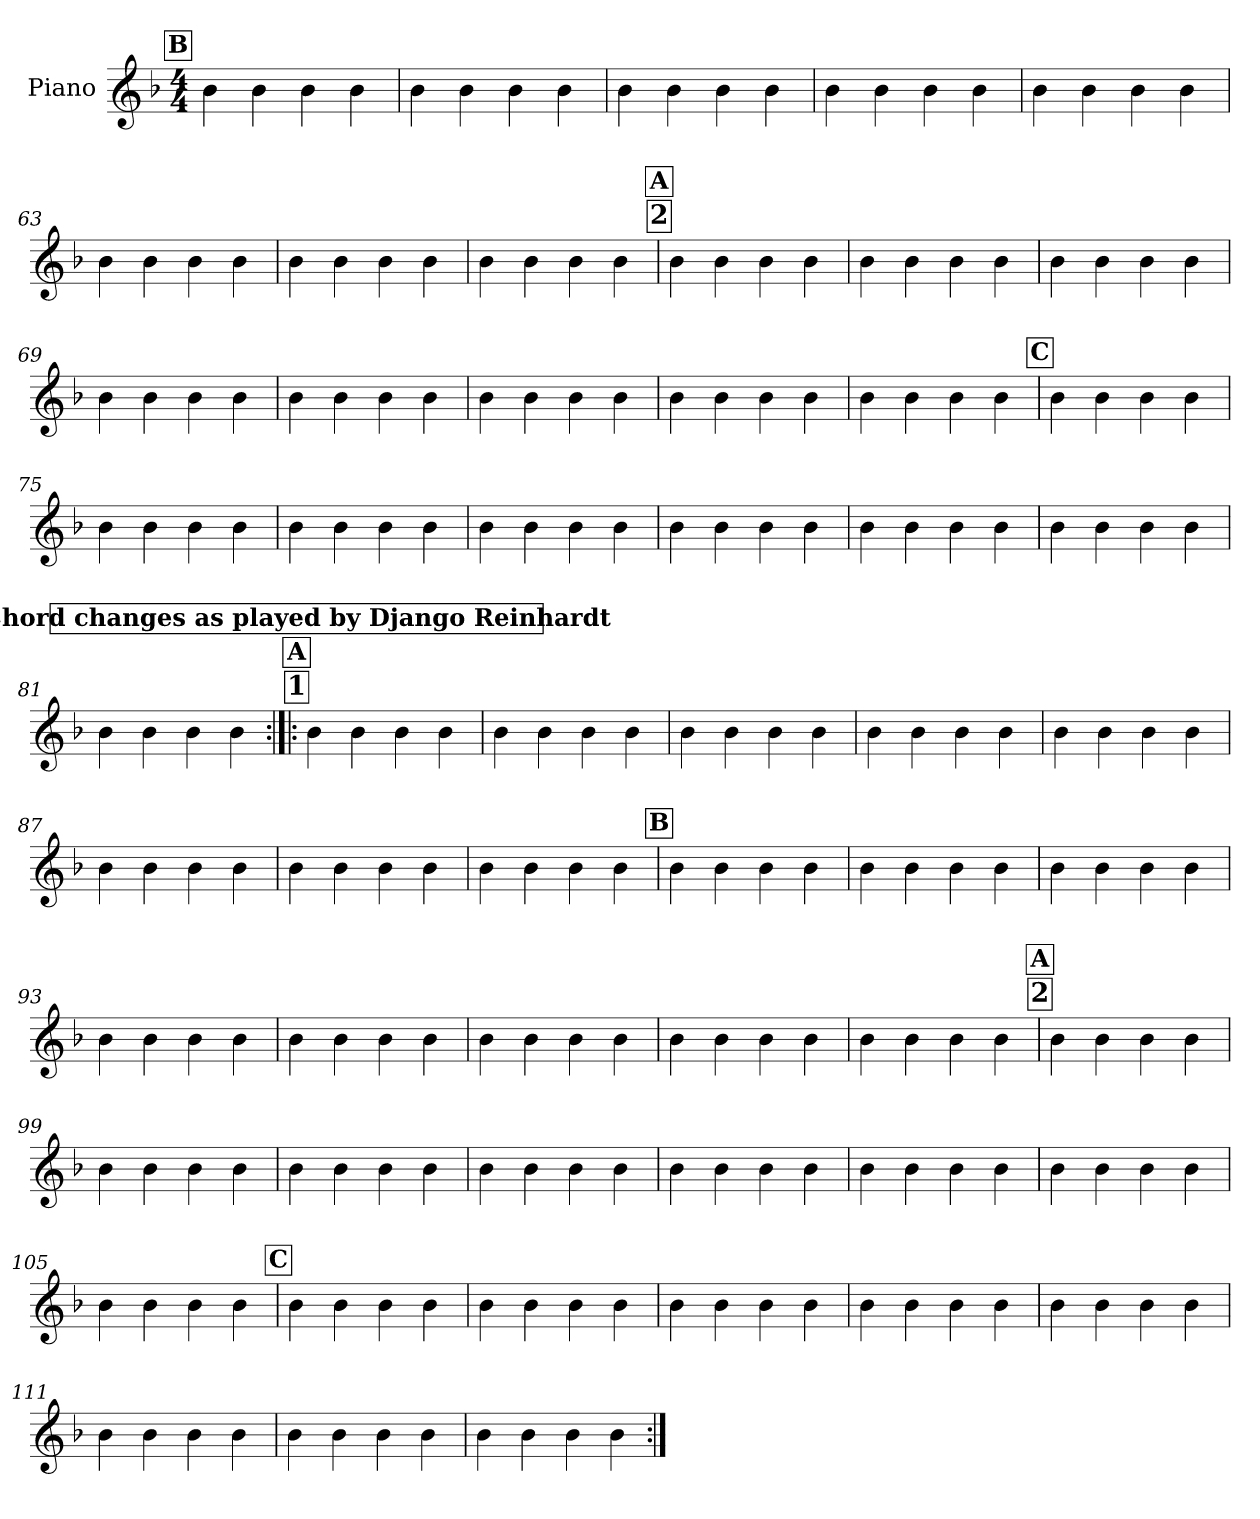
**kern
*part1
*staff1
*I"Piano
*I'Pno.
!!LO:LB:g=z
*clefG2
*k[b-]
*M4/4
!!LO:REH:place=s1:a:fs=14:t=B
=58
4b-!
4b-!
4b-!
4b-!
=59
4b-!
4b-!
4b-!
4b-!
=60
4b-!
4b-!
4b-!
4b-!
=61
4b-!
4b-!
4b-!
4b-!
=62
4b-!
4b-!
4b-!
4b-!
=63
4b-!
4b-!
4b-!
4b-!
=64
4b-!
4b-!
4b-!
4b-!
=65
4b-!
4b-!
4b-!
4b-!
!!LO:LB:g=z
!!LO:REH:place=s1:a:t=2
!!LO:REH:place=s1:a:fs=14:t=A
=66
4b-!
4b-!
4b-!
4b-!
=67
4b-!
4b-!
4b-!
4b-!
=68
4b-!
4b-!
4b-!
4b-!
=69
4b-!
4b-!
4b-!
4b-!
=70
4b-!
4b-!
4b-!
4b-!
=71
4b-!
4b-!
4b-!
4b-!
=72
4b-!
4b-!
4b-!
4b-!
=73
4b-!
4b-!
4b-!
4b-!
!!LO:LB:g=z
!!LO:REH:place=s1:a:fs=14:t=C
=74
4b-!
4b-!
4b-!
4b-!
=75
4b-!
4b-!
4b-!
4b-!
=76
4b-!
4b-!
4b-!
4b-!
=77
4b-!
4b-!
4b-!
4b-!
=78
4b-!
4b-!
4b-!
4b-!
=79
4b-!
4b-!
4b-!
4b-!
=80
4b-!
4b-!
4b-!
4b-!
=81
4b-!
4b-!
4b-!
4b-!
!!LO:LB:g=z
!!LO:REH:place=s1:a:t=1
!!LO:REH:place=s1:a:fs=14:t=A
!!LO:REH:place=s1:a:fs=14:t=Chord changes as played by Django Reinhardt
=82:|!|:
4b-!
4b-!
4b-!
4b-!
=83
4b-!
4b-!
4b-!
4b-!
=84
4b-!
4b-!
4b-!
4b-!
=85
4b-!
4b-!
4b-!
4b-!
=86
4b-!
4b-!
4b-!
4b-!
=87
4b-!
4b-!
4b-!
4b-!
=88
4b-!
4b-!
4b-!
4b-!
=89
4b-!
4b-!
4b-!
4b-!
!!LO:LB:g=z
!!LO:REH:place=s1:a:fs=14:t=B
=90
4b-!
4b-!
4b-!
4b-!
=91
4b-!
4b-!
4b-!
4b-!
=92
4b-!
4b-!
4b-!
4b-!
=93
4b-!
4b-!
4b-!
4b-!
=94
4b-!
4b-!
4b-!
4b-!
=95
4b-!
4b-!
4b-!
4b-!
=96
4b-!
4b-!
4b-!
4b-!
=97
4b-!
4b-!
4b-!
4b-!
!!LO:LB:g=z
!!LO:REH:place=s1:a:t=2
!!LO:REH:place=s1:a:fs=14:t=A
=98
4b-!
4b-!
4b-!
4b-!
=99
4b-!
4b-!
4b-!
4b-!
=100
4b-!
4b-!
4b-!
4b-!
=101
4b-!
4b-!
4b-!
4b-!
=102
4b-!
4b-!
4b-!
4b-!
=103
4b-!
4b-!
4b-!
4b-!
=104
4b-!
4b-!
4b-!
4b-!
=105
4b-!
4b-!
4b-!
4b-!
!!LO:LB:g=z
!!LO:REH:place=s1:a:fs=14:t=C
=106
4b-!
4b-!
4b-!
4b-!
=107
4b-!
4b-!
4b-!
4b-!
=108
4b-!
4b-!
4b-!
4b-!
=109
4b-!
4b-!
4b-!
4b-!
=110
4b-!
4b-!
4b-!
4b-!
=111
4b-!
4b-!
4b-!
4b-!
=112
4b-!
4b-!
4b-!
4b-!
=113
4b-!
4b-!
4b-!
4b-!
=:|!
*-
